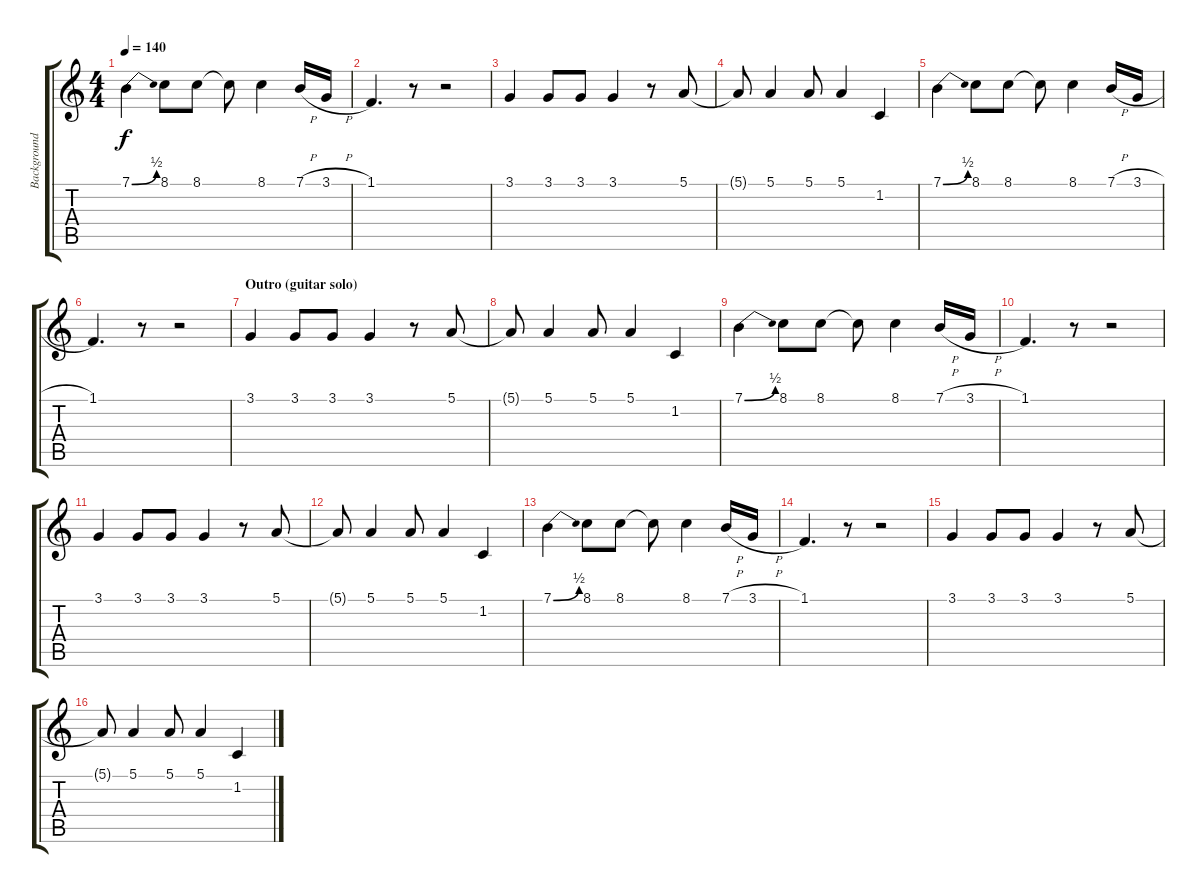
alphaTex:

\track ("Background Vocals" "Background") {instrument synthvoice}
\staff {score tabs}
\tuning (E4 B3 G3 D3 A2 E2) {hide}
\ts (4 4)
\tempo 140
\clef g2
\ks c
7.1{be (bend 0 0 60 2)}.4{dy f} 8.1.8 8.1.8 8.1{t}.8 8.1.4 7.1{h}.16 3.1{h}.16 |
1.1.4{d} r.8 r.2 |
3.1.4 3.1.8 3.1.8 3.1.4 r.8 5.1.8 |
5.1{t}.8 5.1.4 5.1.8 5.1.4 1.2.4 |
7.1{be (bend 0 0 60 2)}.4 8.1.8 8.1.8 8.1{t}.8 8.1.4 7.1{h}.16 3.1{h}.16 |
1.1.4{d} r.8 r.2 |
\section ("" "Outro (guitar solo)")
3.1.4 3.1.8 3.1.8 3.1.4 r.8 5.1.8 |
5.1{t}.8 5.1.4 5.1.8 5.1.4 1.2.4 |
7.1{be (bend 0 0 60 2)}.4 8.1.8 8.1.8 8.1{t}.8 8.1.4 7.1{h}.16 3.1{h}.16 |
1.1.4{d} r.8 r.2 |
3.1.4 3.1.8 3.1.8 3.1.4 r.8 5.1.8 |
5.1{t}.8 5.1.4 5.1.8 5.1.4 1.2.4 |
7.1{be (bend 0 0 60 2)}.4 8.1.8 8.1.8 8.1{t}.8 8.1.4 7.1{h}.16 3.1{h}.16 |
1.1.4{d} r.8 r.2 |
3.1.4 3.1.8 3.1.8 3.1.4 r.8 5.1.8 |
5.1{t}.8 5.1.4 5.1.8 5.1.4 1.2.4
